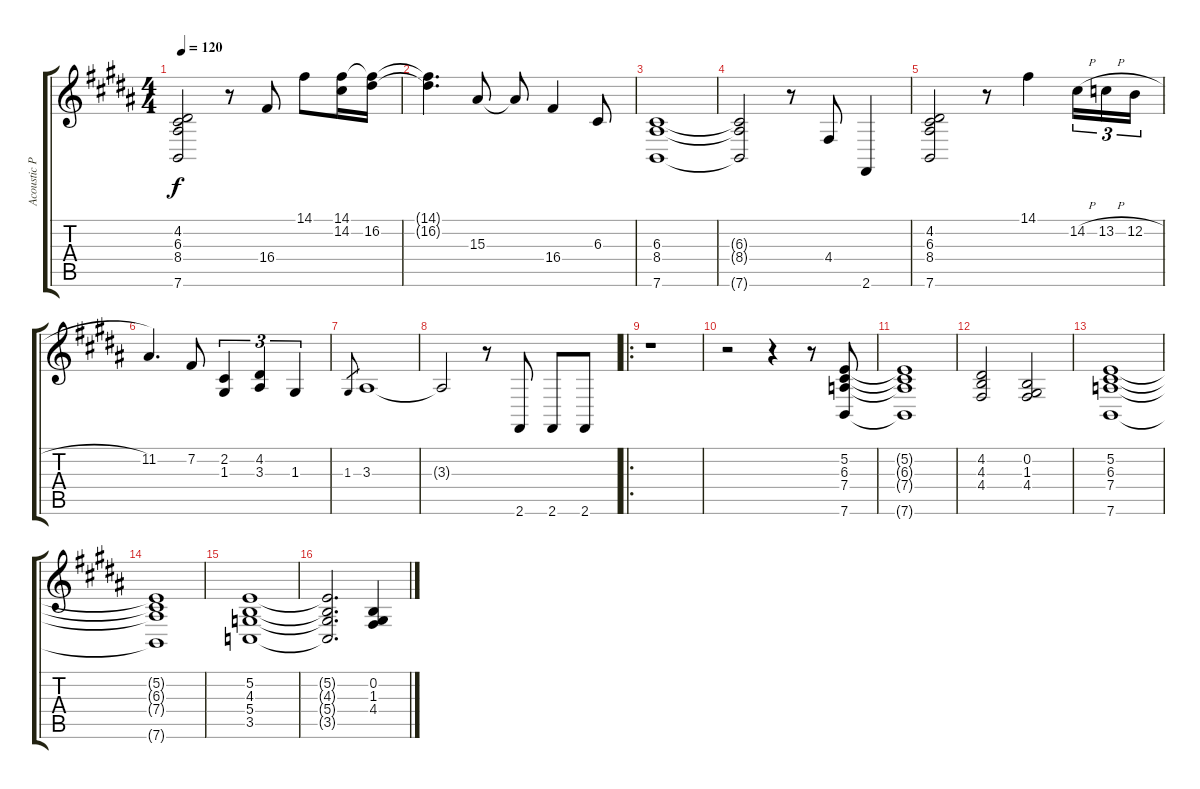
\track ("Acoustic Piano" "Acoustic P") {instrument brightacousticpiano}
\staff {score tabs}
\tuning (E4 B3 G3 D3 A2 E2) {hide}
\ts (4 4)
\tempo 120
\clef g2
\ks b
(4.2 6.3 8.4 7.6).2{dy f instrument brightacousticpiano} r.8 16.4.8 14.1.8 (14.1 14.2).16 (14.1{t} 16.2).16 |
\ks g#minor
(14.1{t} 16.2{t}).4{d} 15.3.8 15.3{t}.8 16.4.4 6.3.8 |
(6.3 8.4 7.6).1 |
(6.3{t} 8.4{t} 7.6{t}).2 r.8 4.4.8 2.6.4 |
(4.2 6.3 8.4 7.6).2 r.8 14.1.4 14.2{h}.16{tu (3 2)} 13.2{h}.16{tu (3 2)} 12.2{h}.16{tu (3 2)} |
\ks b
11.2.4{d} 7.2.8 (2.2 1.3).4{tu (3 2)} (4.2 3.3).4{tu (3 2)} 1.3.4{tu (3 2)} |
\ks g#minor
1.3.8{gr} 3.3.1 |
3.3{t}.2 r.8 2.6.8 2.6.8 2.6.8 |
\ro
\ks b
r.1 |
\ks g#minor
r.2 r.4 r.8 (5.2 6.3 7.4 7.6).8 |
(5.2{t} 6.3{t} 7.4{t} 7.6{t}).1 |
(4.2 4.3 4.4).2 (0.2 1.3 4.4).2 |
\ks b
(5.2 6.3 7.4 7.6).1 |
\ks g#minor
(5.2{t} 6.3{t} 7.4{t} 7.6{t}).1 |
(5.2 4.3 5.4 3.5).1 |
(5.2{t} 4.3{t} 5.4{t} 3.5{t}).2{d} (0.2 1.3 4.4).4
